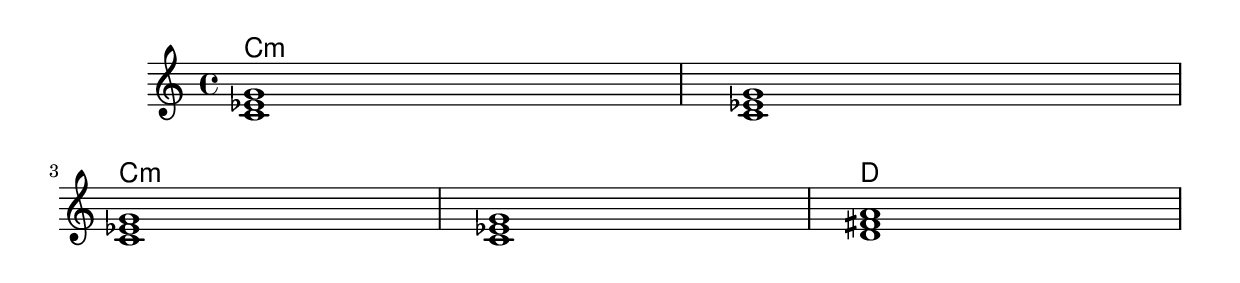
%% DO NOT EDIT this file manually; it was automatically
%% generated from the LilyPond Snippet Repository
%% (http://lsr.di.unimi.it).
%%
%% Make any changes in the LSR itself, or in
%% `Documentation/snippets/new/`, then run
%% `scripts/auxiliar/makelsr.pl`.
%%
%% This file is in the public domain.

\version "2.24.0"

\header {
  lsrtags = "chords"

  texidoc = "
By default, every chord entered is printed; this behavior can be
modified so that chord names are printed only at the start of lines and
when the chord changes.
"

  doctitle = "Showing chords at changes"
} % begin verbatim


harmonies = \chordmode {
  c1:m c:m \break c:m c:m d
}

<<
  \new ChordNames {
    \set chordChanges = ##t
    \harmonies
  }
  \new Staff {
    \relative c' { \harmonies }
  }
>>
